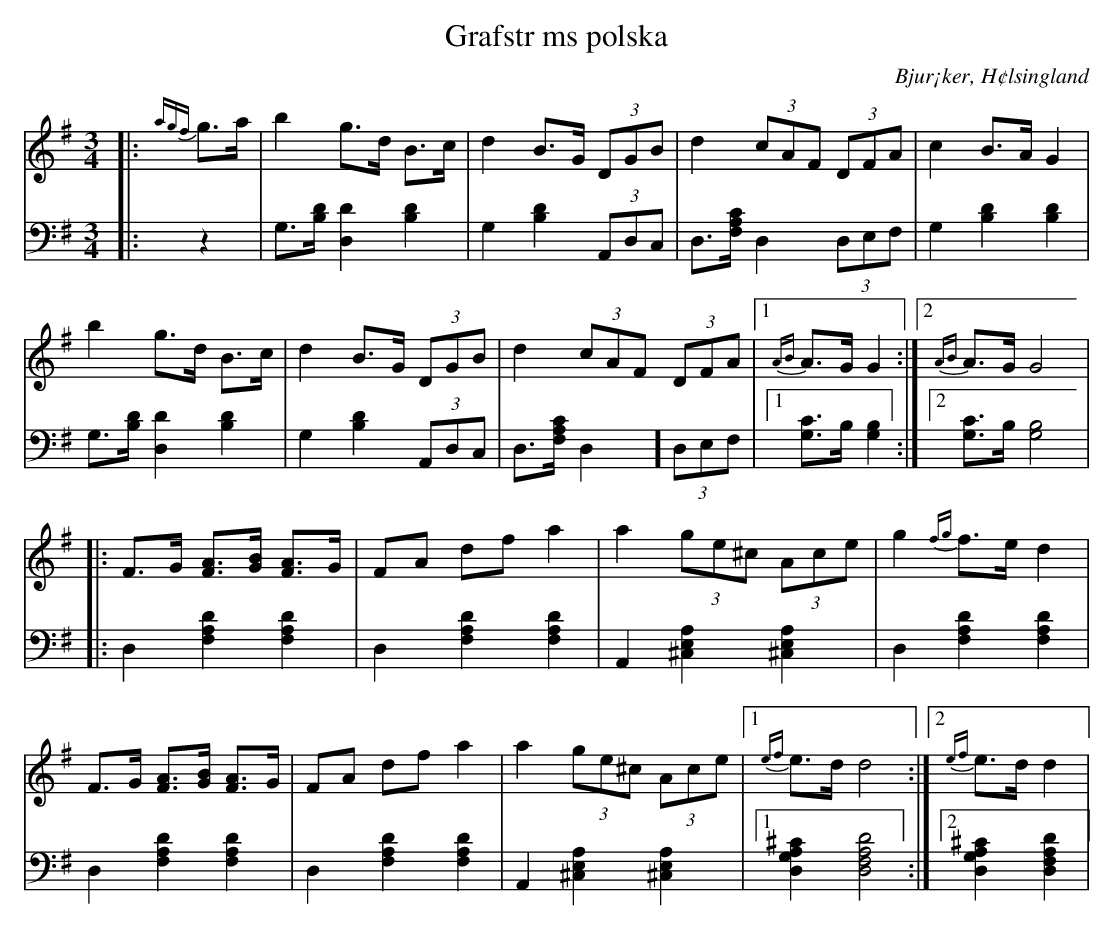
X:1
T: Grafstr ms polska
O: Bjur¡ker, H¢lsingland
M: 3/4
L: 1/8
K: G
V:1
V:2
V: 1
|:{agf}g>a|b2 g>d B>c|d2 B>G (3DGB|d2 (3cAF (3DFA|c2 B>A G2|
b2 g>d B>c|d2 B>G (3DGB|d2 (3cAF (3DFA|1 {AB}A>G G2:|2 {AB}A>G G4|
|:F>G [FA]>[GB] [FA]>G |FA df a2 |a2 (3ge^c (3Ace |g2 {fg}f>e d2 |
F>G [FA]>[GB] [FA]>G |FA df a2 |a2 (3ge^c (3Ace |1 {ef}e>d d4:|2 {ef}e>d d2|
V:2 clef=bass
|:z2 | G,>[B,D] [D,2D2] [B,2D2]| G,2 [B,2D2] (3A,,D,C,|D,>[F,A,C] D,2 (3D,E,F,| G,2 [B,2D2] [B,2D2]|
G,>[B,D] [D,2D2] [B,2D2]| G,2 [B,2D2] (3A,,D,C,|D,>[F,A,C] D,2] (3D,E,F,|1 [G,C]>B, [G,2B,2]:|2 [G,C]>B, [G,4B,4]|
|:D,2 [F,2A,2D2] [F,2A,2D2]|D,2 [F,2A,2D2] [F,2A,2D2]| A,,2 [^C,2E,2A,2] [^C,2E,2A,2]|D,2 [F,2A,2D2] [F,2A,2D2] |
D,2 [F,2A,2D2] [F,2A,2D2] | D,2 [F,2A,2D2] [F,2A,2D2] | A,,2 [^C,2E,2A,2] [^C,2E,2A,2]|1 [D,2G,2A,2^C2] [D,4F,4A,4D4]:|2 [D,2G,2A,2^C2] [D,2F,2A,2D2]|
